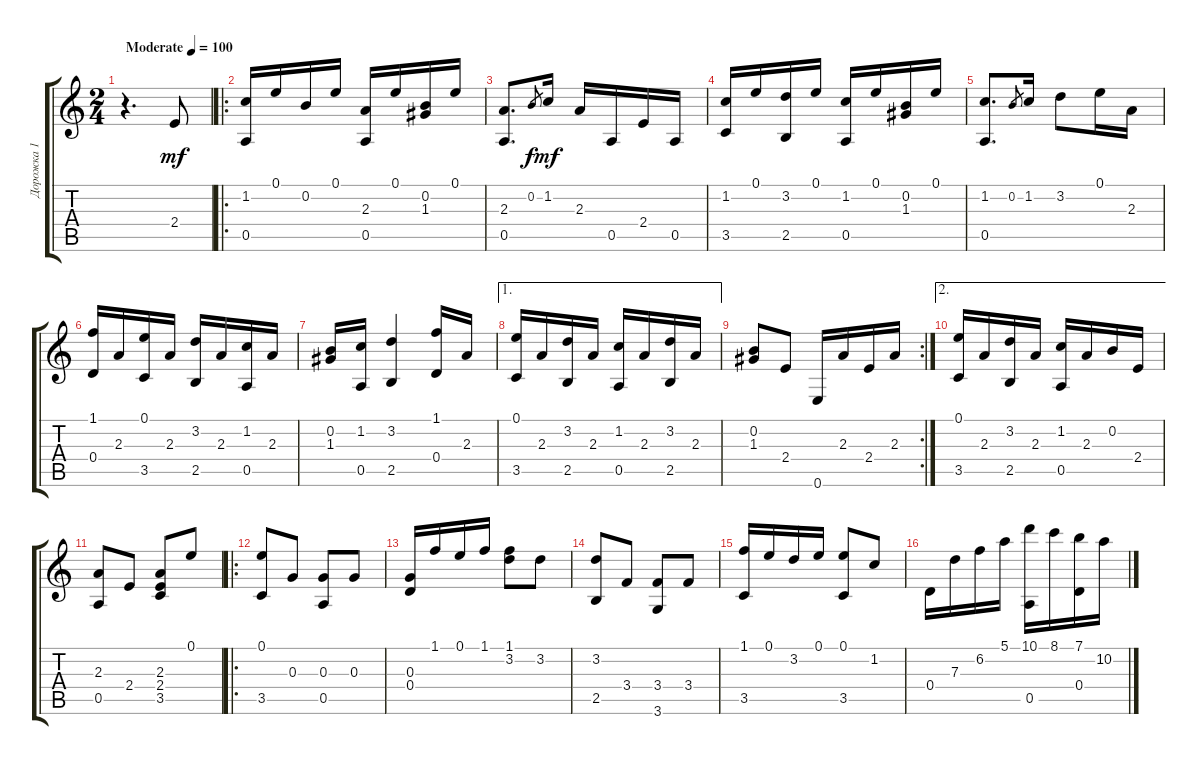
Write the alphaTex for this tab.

\track ("Дорожка 1" "Дорожка 1") {instrument acousticguitarsteel}
\staff {score tabs}
\tuning (E4 B3 G3 D3 A2 E2) {hide}
\ts (2 4)
\tempo (100 "Moderate")
\clef g2
\ks c
r.4{d dy mf instrument acousticguitarsteel} 2.4.8 |
\ro
(1.2 0.5).16 0.1.16 0.2.16 0.1.16 (2.3 0.5).16 0.1.16 (0.2 1.3).16 0.1.16 |
(2.3 0.5).8{d} 0.2.8{gr dy f} 1.2.16{dy mf} 2.3.16 0.5.16 2.4.16 0.5.16 |
(1.2 3.5).16 0.1.16 (3.2 2.5).16 0.1.16 (1.2 0.5).16 0.1.16 (0.2 1.3).16 0.1.16 |
(1.2 0.5).8{d} 0.2.8{gr} 1.2.16 3.2.8 0.1.16 2.3.16 |
(1.1 0.4).16 2.3.16 (0.1 3.5).16 2.3.16 (3.2 2.5).16 2.3.16 (1.2 0.5).16 2.3.16 |
(0.2 1.3).16 (1.2 0.5).16 (3.2 2.5).4 (1.1 0.4).16 2.3.16 |
\ae 1
(0.1 3.5).16 2.3.16 (3.2 2.5).16 2.3.16 (1.2 0.5).16 2.3.16 (3.2 2.5).16 2.3.16 |
\rc 2
(0.2 1.3).8 2.4.8 0.6.16 2.3.16 2.4.16 2.3.16 |
\ae 2
(0.1 3.5).16 2.3.16 (3.2 2.5).16 2.3.16 (1.2 0.5).16 2.3.16 0.2.16 2.4.16 |
(2.3 0.5).8 2.4.8 (2.3 2.4 3.5).8 0.1.8 |
\ro
(0.1 3.5).8 0.3.8 (0.3 0.5).8 0.3.8 |
(0.3 0.4).16 1.1.16 0.1.16 1.1.16 (1.1 3.2).8 3.2.8 |
(3.2 2.5).8 3.4.8 (3.4 3.6).8 3.4.8 |
(1.1 3.5).16 0.1.16 3.2.16 0.1.16 (0.1 3.5).8 1.2.8 |
0.4.16 7.3.16 6.2.16 5.1.16 (10.1 0.5).16 8.1.16 (7.1 0.4).16 10.2.16
